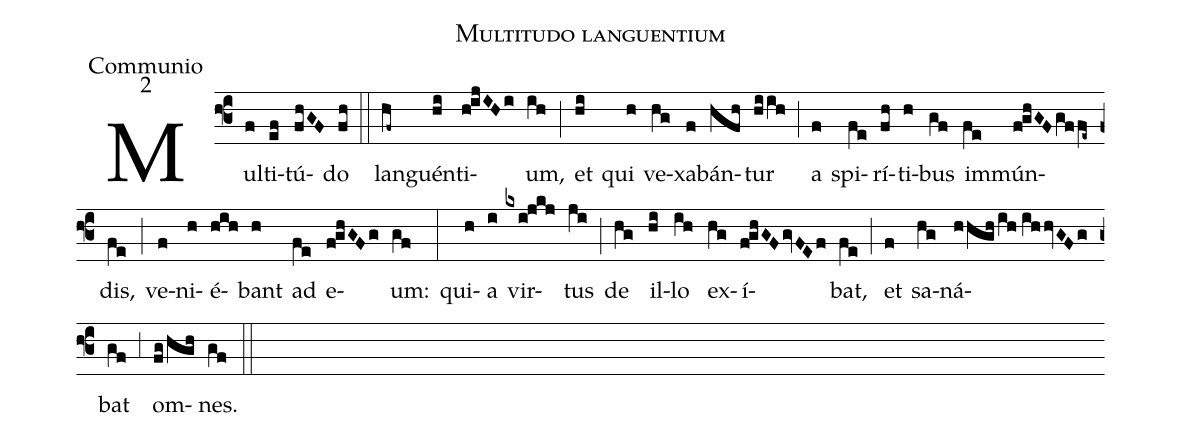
name:Multitudo languentium;
office-part:Communio;
mode:2;
%%
(f3)Mul(f)ti(ef)tú(fhGF)do(fh) (::) lan(hf~)guén(hi)ti(h!ijIHi)um,(ih) (;) et(hi) qui(h) ve(hg)xa(f)bán(hfh)tur(hiih) (;) a(f) spi(fe)rí(fh)ti(h)bus(gf) im(fe)mún(f!ghGFgffe~)dis,(fe) (;) ve(f)ni(h)é(hih)bant(h) ad(fe) e(f!ghGFg)um:(gf) (:) qui(h)a(i) vir(kxi!jkj)tus(ji) (;) de(hg) il(hi)lo(ih) ex(hg)í(f!ghGFgvFEf)bat,(fe) (;) et(f) sa(hg)ná(hhgh/ih//ihhvGFg)bat(gf) (,3) om(fg/hgh)nes.(gf) (::)
